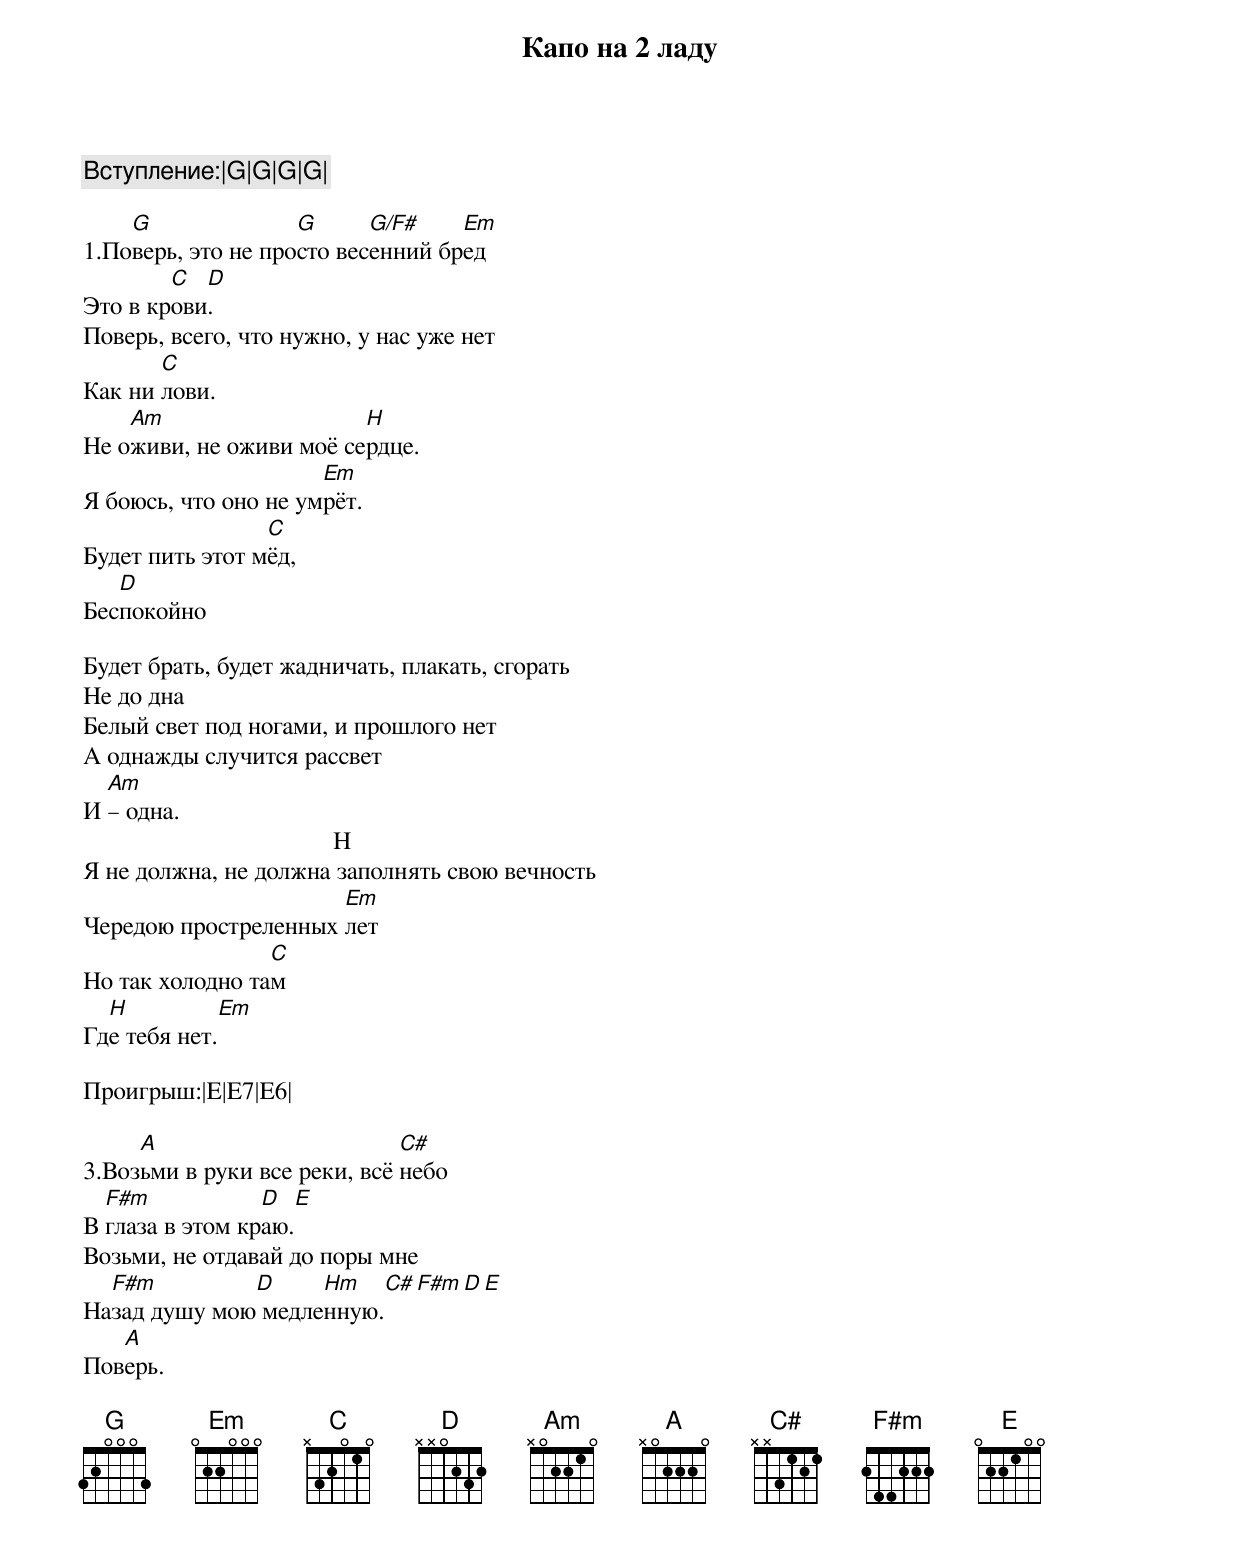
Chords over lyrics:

Капо на 2 ладу

Вступление:|G|G|G|G|

    G               G      G/F#    Em
1.Поверь, это не просто весенний бред
        C  D
Это в крови.
Поверь, всего, что нужно, у нас уже нет
       C
Как ни лови.
    Am                   H
Не оживи, не оживи моё сердце.
                      Em
Я боюсь, что оно не умрёт.
                 C
Будет пить этот мёд,
   D
Беспокойно

Будет брать, будет жадничать, плакать, сгорать
Не до дна
Белый свет под ногами, и прошлого нет
А однажды случится рассвет
  Am
И – одна.
                                        H
Я не должна, не должна заполнять свою вечность
                      Em
Чередою простреленных лет
                 C
Но так холодно там
  H          Em
Где тебя нет.

Проигрыш:|E|E7|E6|

     A                        C#
3.Возьми в руки все реки, всё небо
  F#m            D  E
В глаза в этом краю.
Возьми, не отдавай до поры мне
  F#m         D     Hm    C# F#m D E
Назад душу мою медленную.
   A
Поверь.

E7  022130
E6  022120
